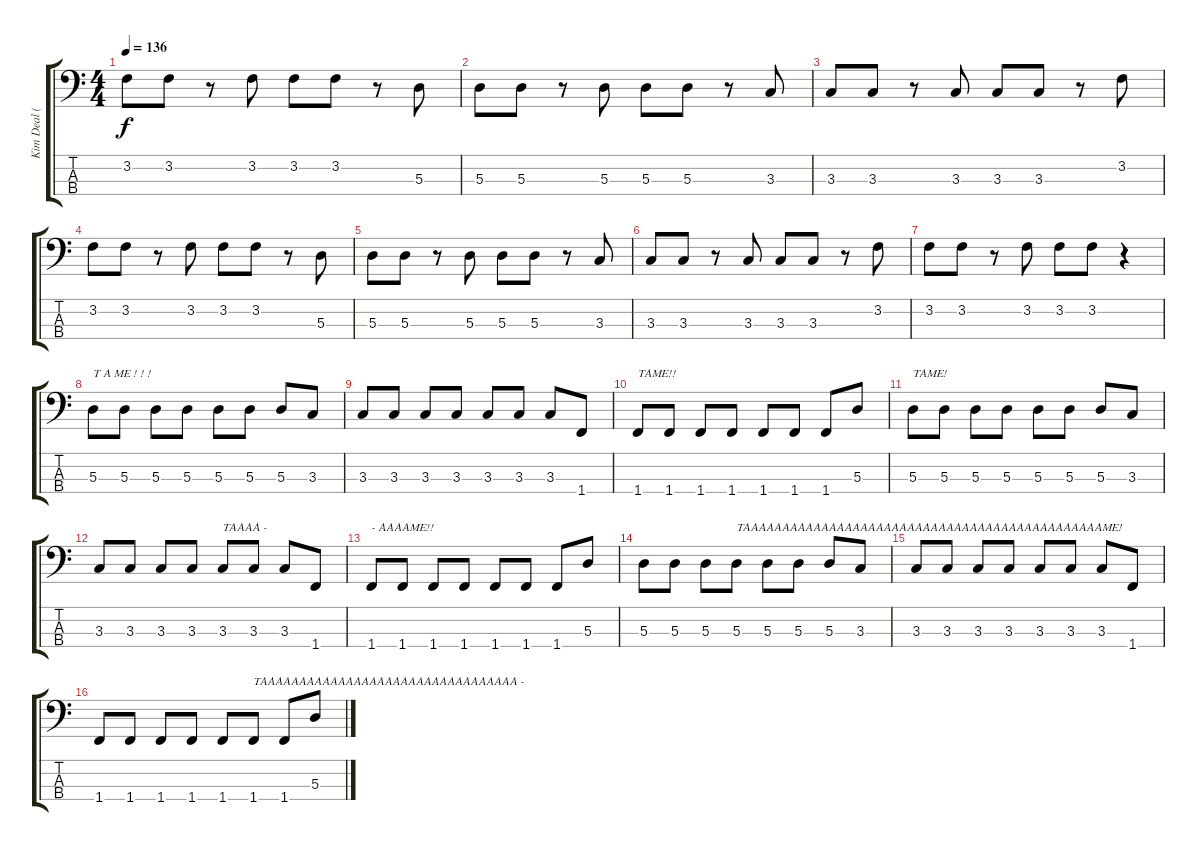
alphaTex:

\track ("Kim Deal (Bass)" "Kim Deal (") {instrument electricbasspick}
\staff {score tabs}
\tuning (G2 D2 A1 E1) {hide}
\ts (4 4)
\tempo 136
\clef f4
\ks c
3.2.8{dy f} 3.2.8 r.8 3.2.8 3.2.8 3.2.8 r.8 5.3.8 |
5.3.8 5.3.8 r.8 5.3.8 5.3.8 5.3.8 r.8 3.3.8 |
3.3.8 3.3.8 r.8 3.3.8 3.3.8 3.3.8 r.8 3.2.8 |
3.2.8 3.2.8 r.8 3.2.8 3.2.8 3.2.8 r.8 5.3.8 |
5.3.8 5.3.8 r.8 5.3.8 5.3.8 5.3.8 r.8 3.3.8 |
3.3.8 3.3.8 r.8 3.3.8 3.3.8 3.3.8 r.8 3.2.8 |
3.2.8 3.2.8 r.8 3.2.8 3.2.8 3.2.8 r.4 |
5.3.8{txt "T A ME ! ! !"} 5.3.8 5.3.8 5.3.8 5.3.8 5.3.8 5.3.8 3.3.8 |
3.3.8 3.3.8 3.3.8 3.3.8 3.3.8 3.3.8 3.3.8 1.4.8 |
1.4.8{txt "TAME!!"} 1.4.8 1.4.8 1.4.8 1.4.8 1.4.8 1.4.8 5.3.8 |
5.3.8{txt "TAME!"} 5.3.8 5.3.8 5.3.8 5.3.8 5.3.8 5.3.8 3.3.8 |
3.3.8 3.3.8 3.3.8 3.3.8 3.3.8{txt "TAAAA - "} 3.3.8 3.3.8 1.4.8 |
1.4.8{txt "- AAAAME!!"} 1.4.8 1.4.8 1.4.8 1.4.8 1.4.8 1.4.8 5.3.8 |
5.3.8 5.3.8 5.3.8 5.3.8{txt "TAAAAAAAAAAAAAAAAAAAAAAAAAAAAAAAAAAAAAAAAAAAAAAME!"} 5.3.8 5.3.8 5.3.8 3.3.8 |
3.3.8 3.3.8 3.3.8 3.3.8 3.3.8 3.3.8 3.3.8 1.4.8 |
1.4.8 1.4.8 1.4.8 1.4.8 1.4.8 1.4.8{txt "TAAAAAAAAAAAAAAAAAAAAAAAAAAAAAAAAA - "} 1.4.8 5.3.8
